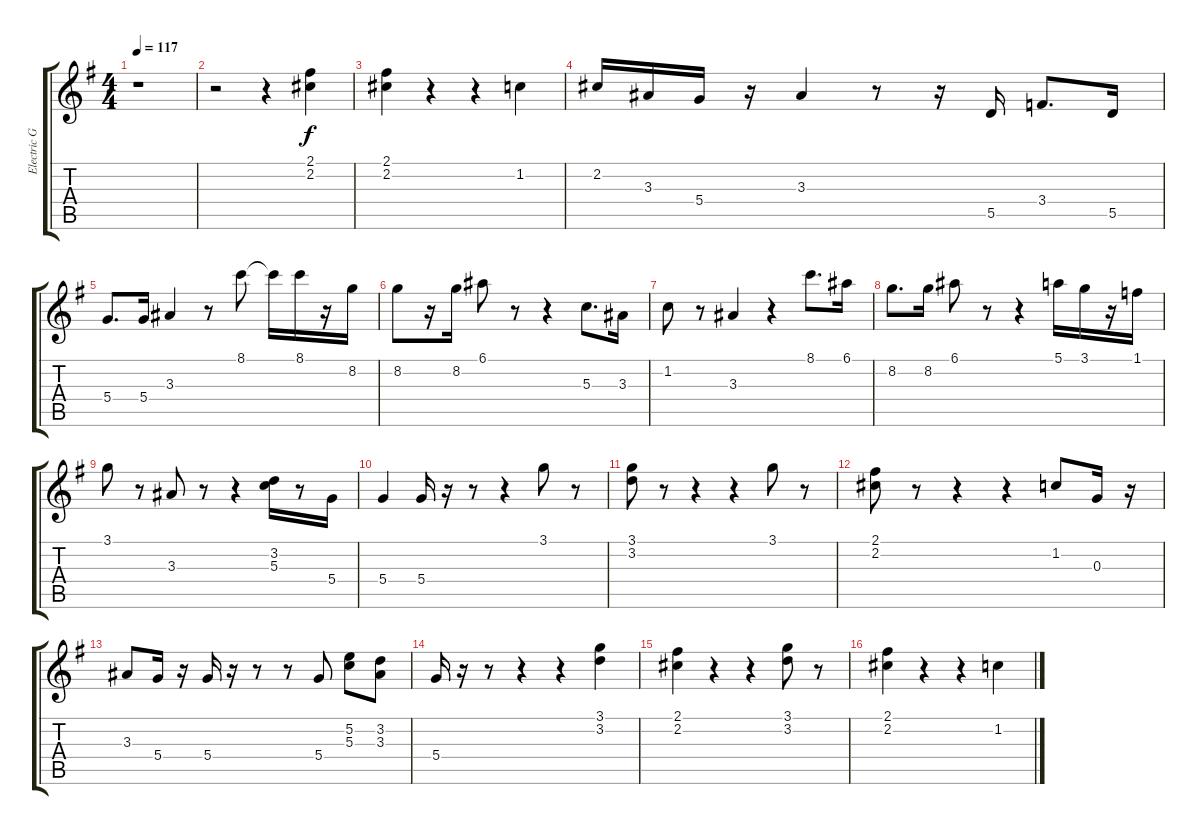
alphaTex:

\track ("Electric Guitar (Jazz)" "Electric G") {instrument electricguitarjazz}
\staff {score tabs}
\tuning (E4 B3 G3 D3 A2 E2) {hide}
\ts (4 4)
\tempo 117
\clef g2
\ks g
r.1{dy f instrument electricguitarjazz} |
r.2 r.4 (2.1 2.2).4 |
(2.1 2.2).4 r.4 r.4 1.2.4 |
2.2.16 3.3.16 5.4.16 r.16 3.3.4 r.8 r.16 5.5.16 3.4.8{d} 5.5.16 |
5.4.8{d} 5.4.16 3.3.4 r.8 8.1.8 8.1{t}.16 8.1.16 r.16 8.2.16 |
8.2.8 r.16 8.2.16 6.1.8 r.8 r.4 5.3.8{d} 3.3.16 |
1.2.8 r.8 3.3.4 r.4 8.1.8{d} 6.1.16 |
8.2.8{d} 8.2.16 6.1.8 r.8 r.4 5.1.16 3.1.16 r.16 1.1.16 |
3.1.8 r.8 3.3.8 r.8 r.4 (3.2 5.3).16 r.8 5.4.16 |
5.4.4 5.4.16 r.16 r.8 r.4 3.1.8 r.8 |
(3.1 3.2).8 r.8 r.4 r.4 3.1.8 r.8 |
(2.1 2.2).8 r.8 r.4 r.4 1.2.8 0.3.16 r.16 |
3.3.8 5.4.16 r.16 5.4.16 r.16 r.8 r.8 5.4.8 (5.2 5.3).8 (3.2 3.3).8 |
5.4.16 r.16 r.8 r.4 r.4 (3.1 3.2).4 |
(2.1 2.2).4 r.4 r.4 (3.1 3.2).8 r.8 |
(2.1 2.2).4 r.4 r.4 1.2.4
